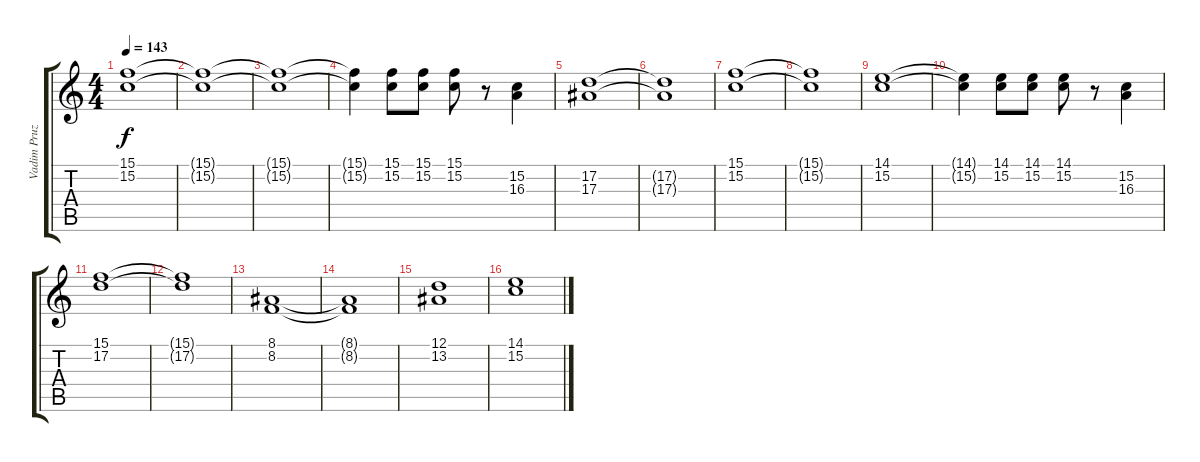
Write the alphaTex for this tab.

\track ("Vadim Pruzhanov (Strings)" "Vadim Pruz") {instrument stringensemble1}
\staff {score tabs}
\tuning (D4 A3 F3 C3 G2 D2) {hide}
\ts (4 4)
\tempo 143
\clef g2
\ks c
(15.1 15.2).1{dy f instrument stringensemble1} |
(15.1{t} 15.2{t}).1 |
(15.1{t} 15.2{t}).1 |
(15.1{t} 15.2{t}).4 (15.1 15.2).8 (15.1 15.2).8 (15.1 15.2).8 r.8 (15.2 16.3).4 |
(17.2 17.3).1 |
(17.2{t} 17.3{t}).1 |
(15.1 15.2).1 |
(15.1{t} 15.2{t}).1 |
(14.1 15.2).1 |
(14.1{t} 15.2{t}).4 (14.1 15.2).8 (14.1 15.2).8 (14.1 15.2).8 r.8 (15.2 16.3).4 |
(15.1 17.2).1 |
(15.1{t} 17.2{t}).1 |
(8.1 8.2).1 |
(8.1{t} 8.2{t}).1 |
(12.1 13.2).1 |
(14.1 15.2).1
